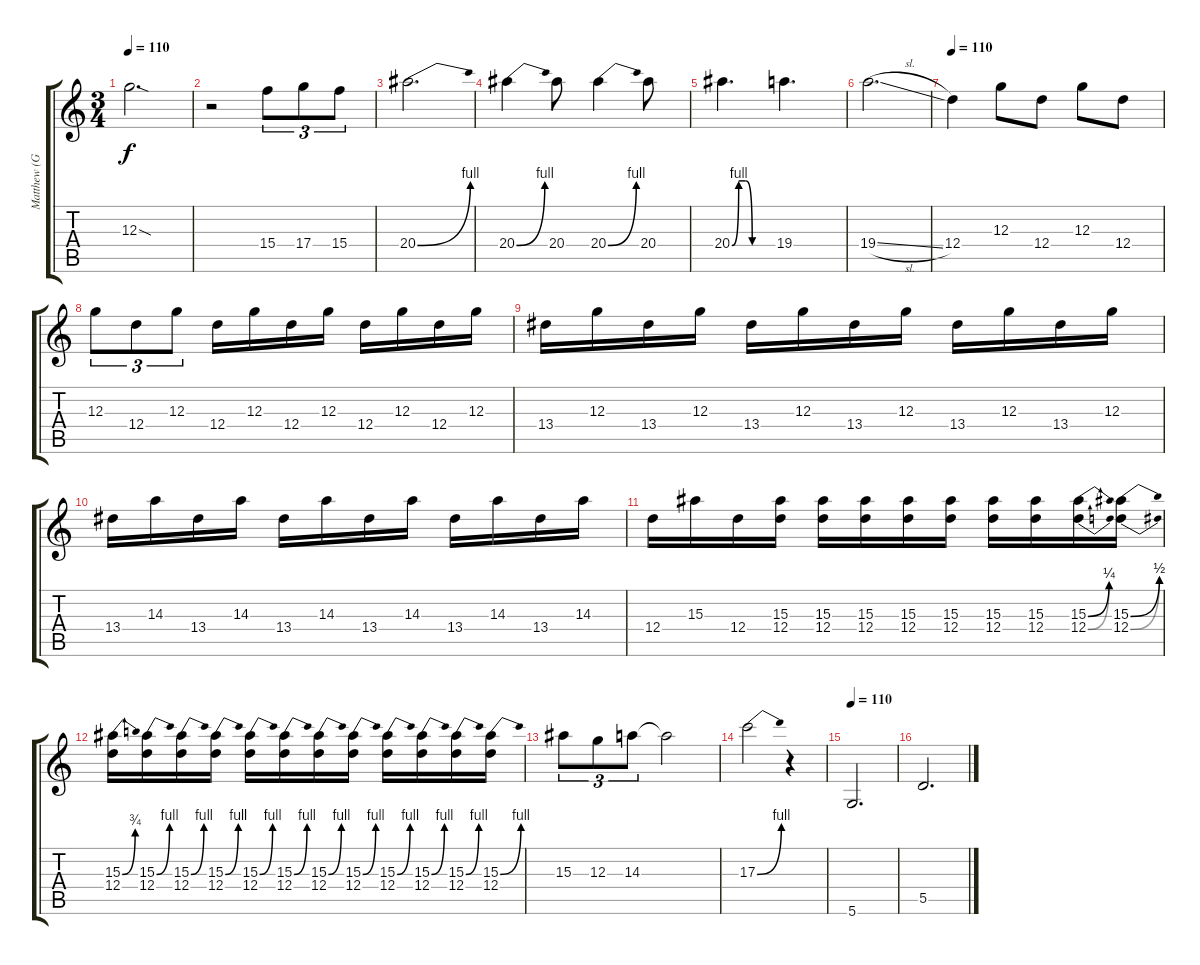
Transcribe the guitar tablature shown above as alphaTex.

\track ("Matthew (Guitar)" "Matthew (G") {instrument overdrivenguitar}
\staff {score tabs}
\tuning (E4 B3 G3 D3 A2 D2) {hide}
\ts (3 4)
\tempo 110
\clef g2
\ks c
12.3{sod}.2{d dy f} |
r.2 15.4.8{tu (3 2)} 17.4.8{tu (3 2)} 15.4.8{tu (3 2)} |
20.4{be (bend 0 0 60 4)}.2{d} |
20.4{be (bend 0 0 60 4)}.4 20.4.8 20.4{be (bend 0 0 60 4)}.4 20.4.8 |
20.4{be (custom 0 0 10 4 20 4 30 0 60 0)}.4{d} 19.4.4{d} |
19.4{sl}.2{d} |
\tempo 110
12.4.4 12.3.8 12.4.8 12.3.8 12.4.8 |
12.3.8{tu (3 2)} 12.4.8{tu (3 2)} 12.3.8{tu (3 2)} 12.4.16 12.3.16 12.4.16 12.3.16 12.4.16 12.3.16 12.4.16 12.3.16 |
13.4.16 12.3.16 13.4.16 12.3.16 13.4.16 12.3.16 13.4.16 12.3.16 13.4.16 12.3.16 13.4.16 12.3.16 |
13.4.16 14.3.16 13.4.16 14.3.16 13.4.16 14.3.16 13.4.16 14.3.16 13.4.16 14.3.16 13.4.16 14.3.16 |
12.4.16 15.3.16 12.4.16 (15.3 12.4).16 (15.3 12.4).16 (15.3 12.4).16 (15.3 12.4).16 (15.3 12.4).16 (15.3 12.4).16 (15.3 12.4).16 (15.3{be (bend 0 0 60 1)} 12.4{be (bend 0 0 60 1)}).16 (15.3{be (bend 0 0 60 2)} 12.4{be (bend 0 0 60 2)}).16 |
(15.3{be (bend 0 0 60 3)} 12.4).16 (15.3{be (bend 0 0 60 4)} 12.4).16 (15.3{be (bend 0 0 60 4)} 12.4).16 (15.3{be (bend 0 0 60 4)} 12.4).16 (15.3{be (bend 0 0 60 4)} 12.4).16 (15.3{be (bend 0 0 60 4)} 12.4).16 (15.3{be (bend 0 0 60 4)} 12.4).16 (15.3{be (bend 0 0 60 4)} 12.4).16 (15.3{be (bend 0 0 60 4)} 12.4).16 (15.3{be (bend 0 0 60 4)} 12.4).16 (15.3{be (bend 0 0 60 4)} 12.4).16 (15.3{be (bend 0 0 60 4)} 12.4).16 |
15.3.8{tu (3 2)} 12.3.8{tu (3 2)} 14.3.8{tu (3 2)} 14.3{t}.2 |
17.3{be (bend 0 0 60 4)}.2 r.4 |
\tempo 110
5.6.2{d} |
5.5.2{d}
